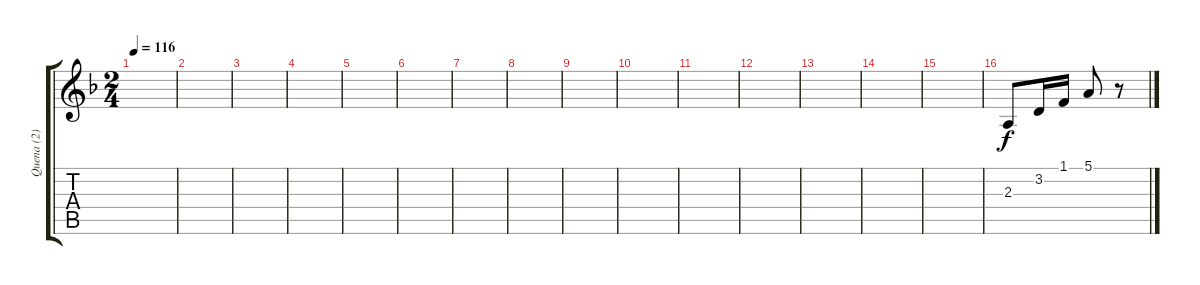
\track ("Quena (2)" "Quena (2)") {instrument flute}
\staff {score tabs}
\tuning (E4 B3 G3 D3 A2 E2) {hide}
\ts (2 4)
\tempo 116
\clef g2
\ks dminor
|
|
|
|
|
|
|
|
|
|
|
|
|
|
|
2.3.8 3.2.16 1.1.16 5.1.8 r.8
